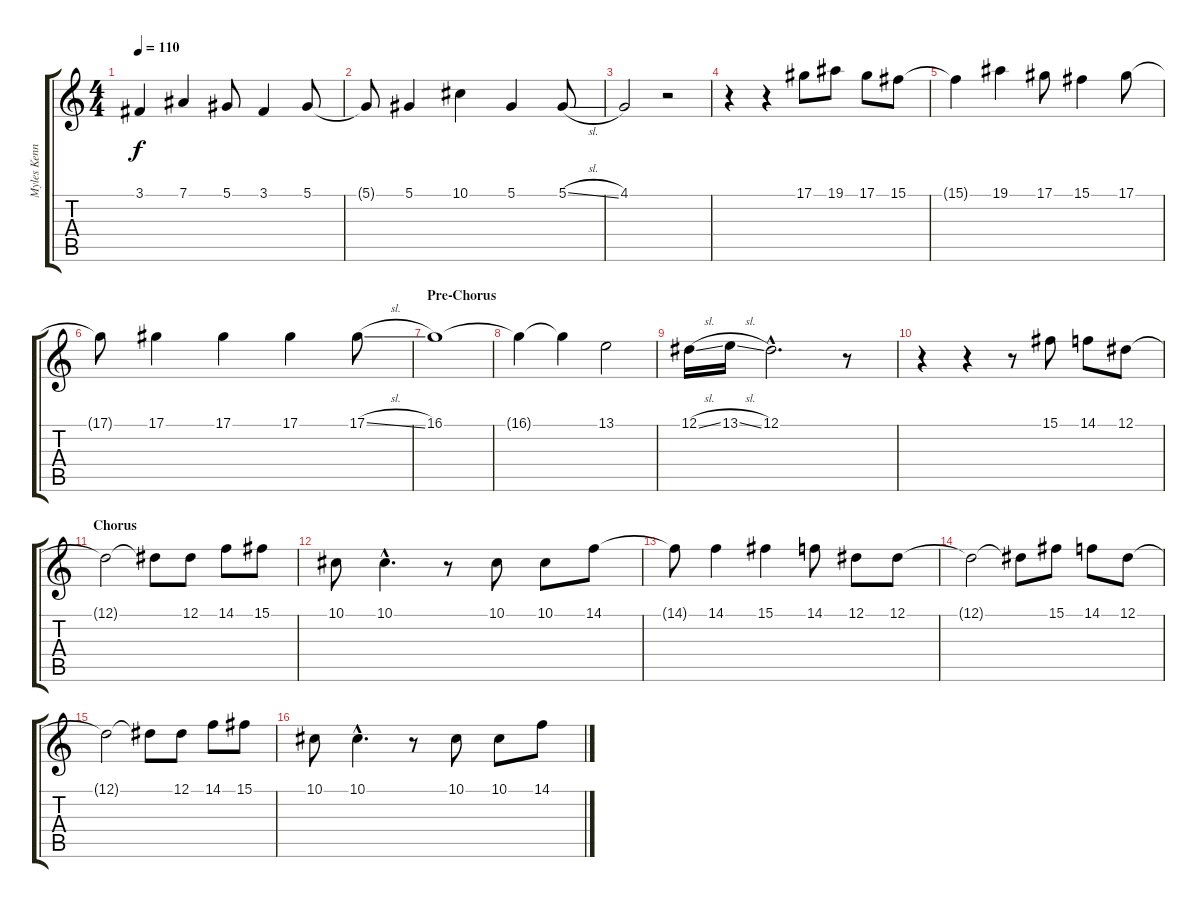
\track ("Myles Kennedy" "Myles Kenn") {instrument cello}
\staff {score tabs}
\tuning (Eb4 Bb3 Gb3 Db3 Ab2 Db2) {hide}
\ts (4 4)
\tempo 110
\clef g2
\ks c
3.1{t}.4{dy f} 7.1.4 5.1.8 3.1.4 5.1.8 |
5.1{t}.8 5.1.4 10.1.4 5.1.4 5.1{sl}.8 |
4.1.2 r.2 |
r.4 r.4 17.1.8 19.1.8 17.1.8 15.1.8 |
15.1{t}.4 19.1.4 17.1.8 15.1.4 17.1.8 |
17.1{t}.8 17.1.4 17.1.4 17.1.4 17.1{sl}.8 |
\section ("" "Pre-Chorus")
16.1.1 |
16.1{t}.4 16.1{t}.4 13.1.2 |
12.1{sl}.16 13.1{sl}.16 12.1{hac}.2{d} r.8 |
r.4 r.4 r.8 15.1.8 14.1.8 12.1.8 |
\section ("" "Chorus")
12.1{t}.2 12.1{t}.8 12.1.8 14.1.8 15.1.8 |
10.1.8 10.1{hac}.4{d} r.8 10.1.8 10.1.8 14.1.8 |
14.1{t}.8 14.1.4 15.1.4 14.1.8 12.1.8 12.1.8 |
12.1{t}.2 12.1{t}.8 15.1.8 14.1.8 12.1.8 |
12.1{t}.2 12.1{t}.8 12.1.8 14.1.8 15.1.8 |
10.1.8 10.1{hac}.4{d} r.8 10.1.8 10.1.8 14.1.8
